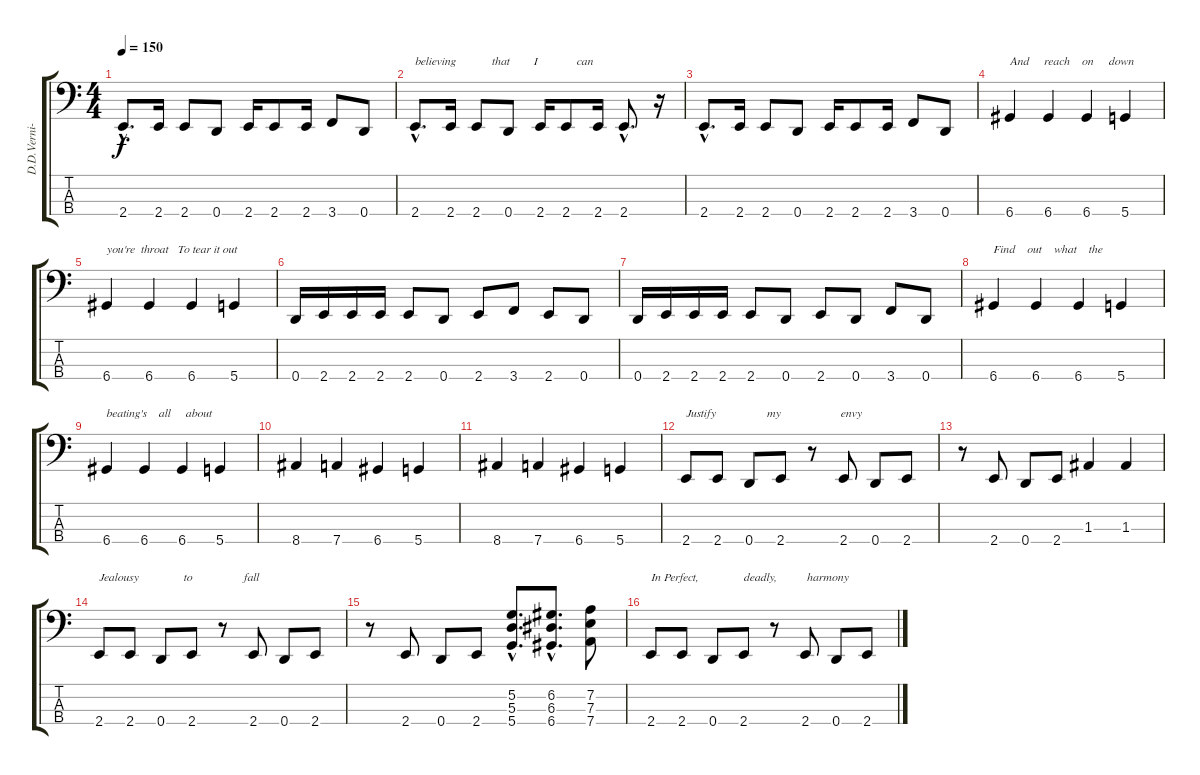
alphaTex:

\track ("D.D.Verni-Bass" "D.D.Verni-") {instrument slapbass1}
\staff {score tabs}
\tuning (G2 D2 A1 D1) {hide}
\ts (4 4)
\tempo 150
\clef f4
\ks c
2.4{hac}.8{d dy f} 2.4.16 2.4.8 0.4.8 2.4.16 2.4.8 2.4.16 3.4.8 0.4.8 |
2.4{hac}.8{d txt "believing            that        I             can"} 2.4.16 2.4.8 0.4.8 2.4.16 2.4.8 2.4.16 2.4{hac}.8{d} r.16 |
2.4{hac}.8{d} 2.4.16 2.4.8 0.4.8 2.4.16 2.4.8 2.4.16 3.4.8 0.4.8 |
6.4.4{txt "And     reach    on     down"} 6.4.4 6.4.4 5.4.4 |
6.4.4{txt "you're  throat   To tear it out"} 6.4.4 6.4.4 5.4.4 |
0.4.16 2.4.16 2.4.16 2.4.16 2.4.8 0.4.8 2.4.8 3.4.8 2.4.8 0.4.8 |
0.4.16 2.4.16 2.4.16 2.4.16 2.4.8 0.4.8 2.4.8 0.4.8 3.4.8 0.4.8 |
6.4.4{txt "Find    out    what    the "} 6.4.4 6.4.4 5.4.4 |
6.4.4{txt "beating's    all     about              "} 6.4.4 6.4.4 5.4.4 |
8.4.4 7.4.4 6.4.4 5.4.4 |
8.4.4 7.4.4 6.4.4 5.4.4 |
2.4.8{txt "Justify                 my                    envy"} 2.4.8 0.4.8 2.4.8 r.8 2.4.8 0.4.8 2.4.8 |
r.8 2.4.8 0.4.8 2.4.8 1.3.4 1.3.4 |
2.4.8{txt "Jealousy               to                 fall"} 2.4.8 0.4.8 2.4.8 r.8 2.4.8 0.4.8 2.4.8 |
r.8 2.4.8 0.4.8 2.4.8 (5.2{hac} 5.3{hac} 5.4{hac}).8{d} (6.2{hac} 6.3{hac} 6.4{hac}).8{d} (7.2 7.3 7.4).8 |
2.4.8{txt "In Perfect,               deadly,          harmony"} 2.4.8 0.4.8 2.4.8 r.8 2.4.8 0.4.8 2.4.8
